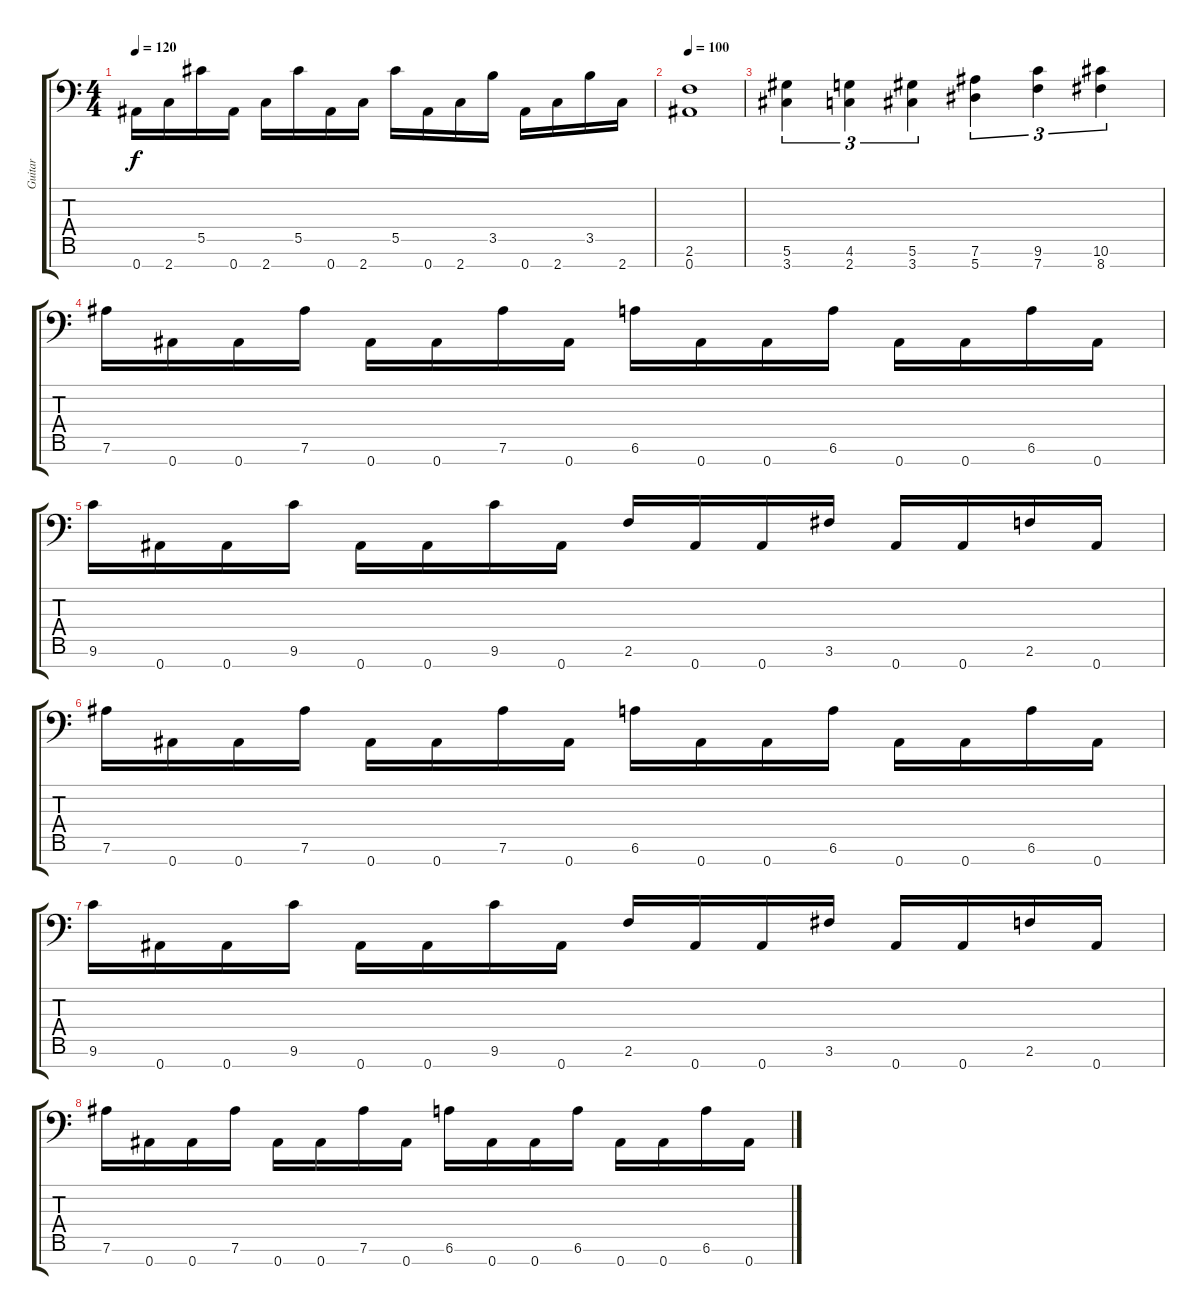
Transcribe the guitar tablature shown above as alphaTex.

\track ("Guitar" "Guitar") {instrument distortionguitar}
\staff {score tabs}
\tuning (Eb4 Bb3 Gb3 Db3 Ab2 Eb2 Bb1) {hide}
\ts (4 4)
\tempo 120
\clef f4
\ks c
0.7.16{dy f} 2.7.16 5.5.16 0.7.16 2.7.16 5.5.16 0.7.16 2.7.16 5.5.16 0.7.16 2.7.16 3.5.16 0.7.16 2.7.16 3.5.16 2.7.16 |
\tempo 100
(2.6 0.7).1 |
(5.6 3.7).4{tu (3 2)} (4.6 2.7).4{tu (3 2)} (5.6 3.7).4{tu (3 2)} (7.6 5.7).4{tu (3 2)} (9.6 7.7).4{tu (3 2)} (10.6 8.7).4{tu (3 2)} |
7.6.16 0.7.16 0.7.16 7.6.16 0.7.16 0.7.16 7.6.16 0.7.16 6.6.16 0.7.16 0.7.16 6.6.16 0.7.16 0.7.16 6.6.16 0.7.16 |
9.6.16 0.7.16 0.7.16 9.6.16 0.7.16 0.7.16 9.6.16 0.7.16 2.6.16 0.7.16 0.7.16 3.6.16 0.7.16 0.7.16 2.6.16 0.7.16 |
7.6.16 0.7.16 0.7.16 7.6.16 0.7.16 0.7.16 7.6.16 0.7.16 6.6.16 0.7.16 0.7.16 6.6.16 0.7.16 0.7.16 6.6.16 0.7.16 |
9.6.16 0.7.16 0.7.16 9.6.16 0.7.16 0.7.16 9.6.16 0.7.16 2.6.16 0.7.16 0.7.16 3.6.16 0.7.16 0.7.16 2.6.16 0.7.16 |
7.6.16 0.7.16 0.7.16 7.6.16 0.7.16 0.7.16 7.6.16 0.7.16 6.6.16 0.7.16 0.7.16 6.6.16 0.7.16 0.7.16 6.6.16 0.7.16
